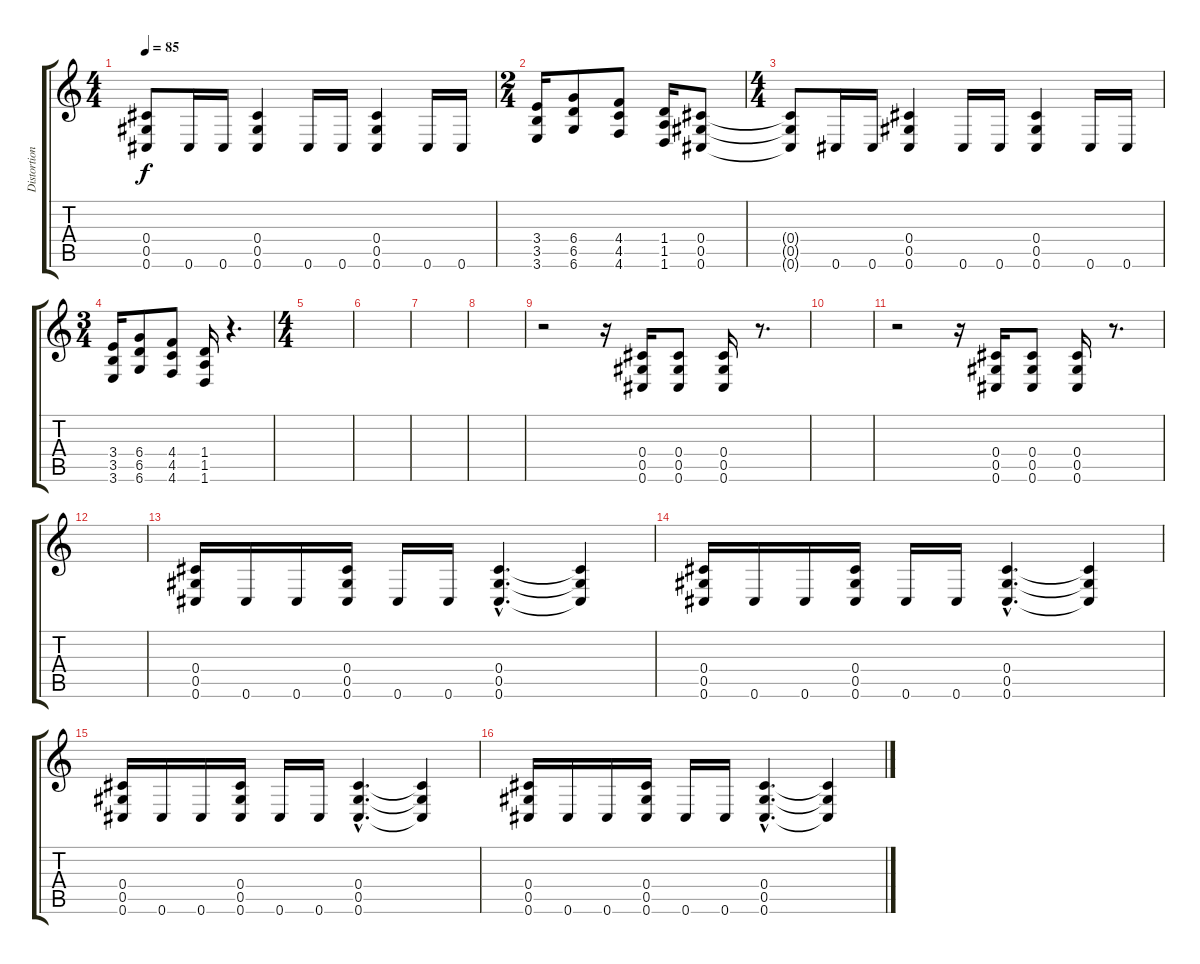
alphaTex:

\track ("Distortion" "Distortion") {instrument distortionguitar}
\staff {score tabs}
\tuning (Db4 Db4 Ab3 Db3 Ab2 Db2) {hide}
\ts (4 4)
\tempo 85
\clef g2
\ks c
(0.4{t} 0.5{t} 0.6{t}).8{dy f} 0.6.16 0.6.16 (0.4 0.5 0.6).4 0.6.16 0.6.16 (0.4 0.5 0.6).4 0.6.16 0.6.16 |
\ts (2 4)
(3.4 3.5 3.6).16 (6.4 6.5 6.6).8 (4.4 4.5 4.6).8 (1.4 1.5 1.6).16 (0.4 0.5 0.6).8 |
\ts (4 4)
(0.4{t} 0.5{t} 0.6{t}).8 0.6.16 0.6.16 (0.4 0.5 0.6).4 0.6.16 0.6.16 (0.4 0.5 0.6).4 0.6.16 0.6.16 |
\ts (3 4)
(3.4 3.5 3.6).16 (6.4 6.5 6.6).8 (4.4 4.5 4.6).8 (1.4 1.5 1.6).16 r.4{d} |
\ts (4 4)
|
|
|
|
r.2 r.16 (0.4 0.5 0.6).16 (0.4 0.5 0.6).8 (0.4 0.5 0.6).16 r.8{d} |
|
r.2 r.16 (0.4 0.5 0.6).16 (0.4 0.5 0.6).8 (0.4 0.5 0.6).16 r.8{d} |
|
(0.4 0.5 0.6).16 0.6.16 0.6.16 (0.4 0.5 0.6).16 0.6.16 0.6.16 (0.4{hac} 0.5{hac} 0.6{hac}).4{d} (0.4{t} 0.5{t} 0.6{t}).4 |
(0.4 0.5 0.6).16 0.6.16 0.6.16 (0.4 0.5 0.6).16 0.6.16 0.6.16 (0.4{hac} 0.5{hac} 0.6{hac}).4{d} (0.4{t} 0.5{t} 0.6{t}).4 |
(0.4 0.5 0.6).16 0.6.16 0.6.16 (0.4 0.5 0.6).16 0.6.16 0.6.16 (0.4{hac} 0.5{hac} 0.6{hac}).4{d} (0.4{t} 0.5{t} 0.6{t}).4 |
(0.4 0.5 0.6).16 0.6.16 0.6.16 (0.4 0.5 0.6).16 0.6.16 0.6.16 (0.4{hac} 0.5{hac} 0.6{hac}).4{d} (0.4{t} 0.5{t} 0.6{t}).4
